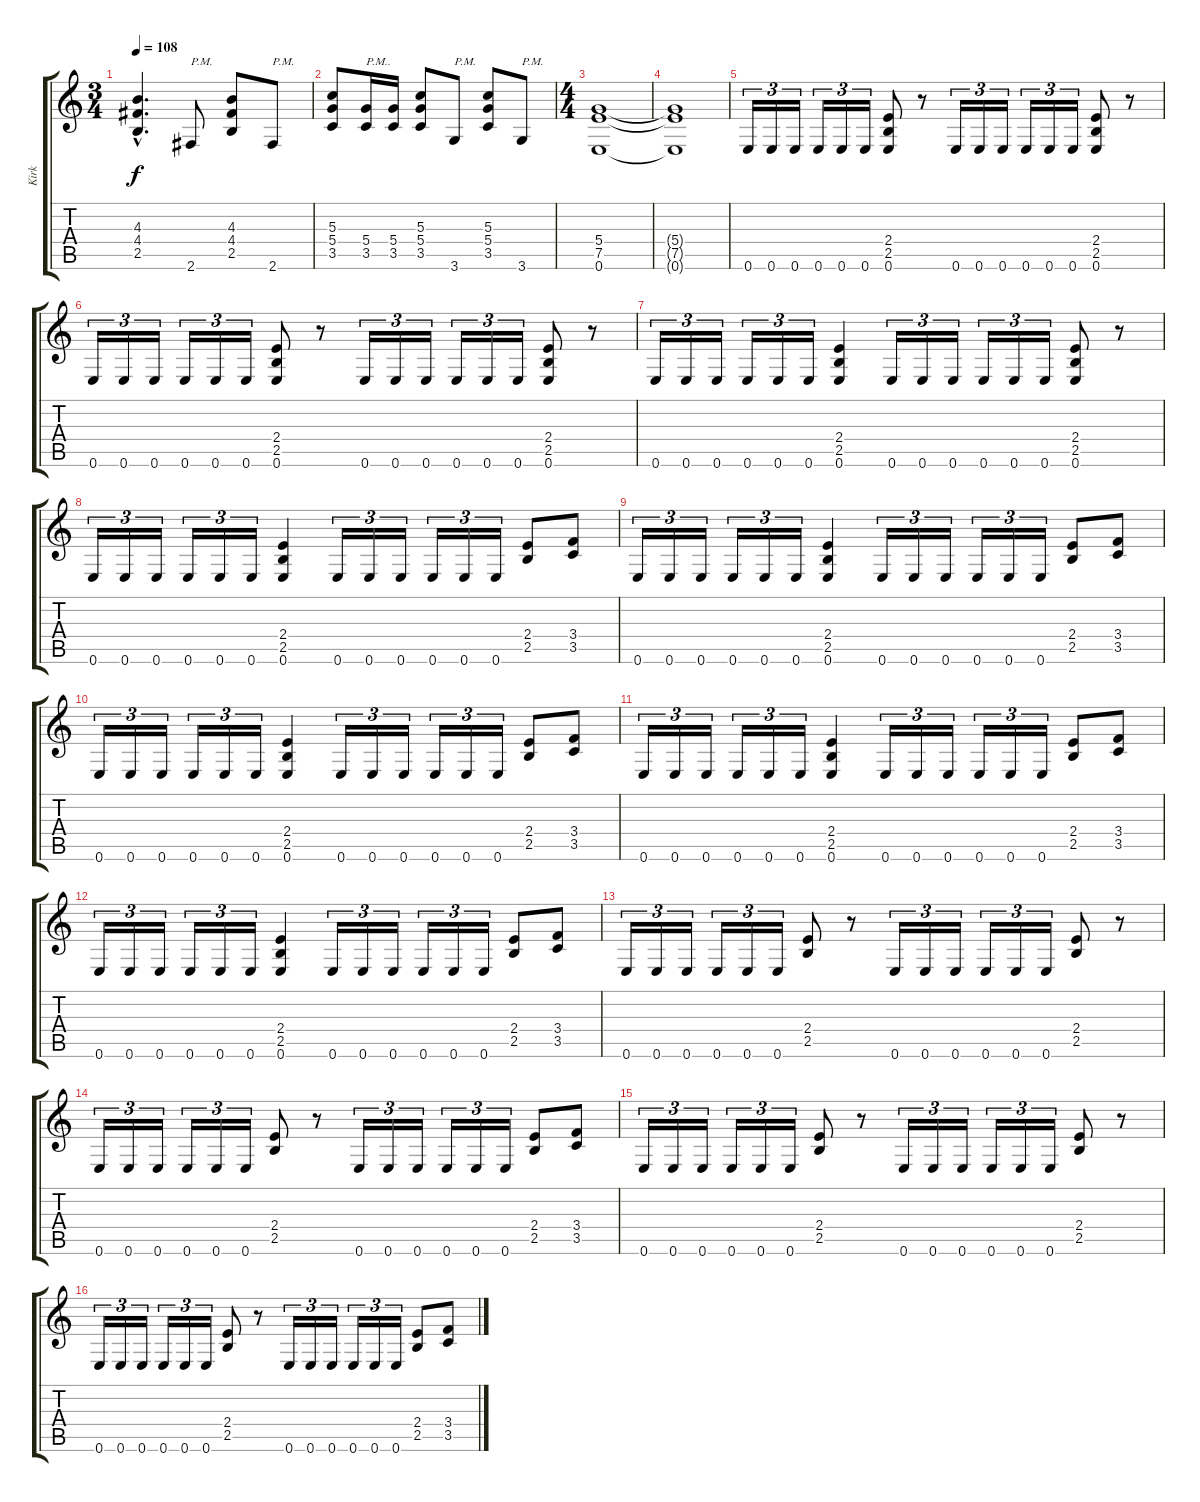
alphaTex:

\track ("Kirk" "Kirk") {instrument electricguitarclean}
\staff {score tabs}
\tuning (E4 B3 G3 D3 A2 E2) {hide}
\ts (3 4)
\tempo 108
\clef g2
\ks c
(4.3{hac} 4.4{hac} 2.5{hac}).4{d dy f} 2.6.8{txt "P.M."} (4.3 4.4 2.5).8 2.6.8{txt "P.M."} |
(5.3 5.4 3.5).8 (5.4 3.5).16{txt "P.M.."} (5.4 3.5).16 (5.3 5.4 3.5).8 3.6.8{txt "P.M."} (5.3 5.4 3.5).8 3.6.8{txt "P.M."} |
\ts (4 4)
(5.4 7.5 0.6).1 |
(5.4{t} 7.5{t} 0.6{t}).1 |
0.6.16{tu (3 2)} 0.6.16{tu (3 2)} 0.6.16{tu (3 2)} 0.6.16{tu (3 2)} 0.6.16{tu (3 2)} 0.6.16{tu (3 2)} (2.4 2.5 0.6).8 r.8 0.6.16{tu (3 2)} 0.6.16{tu (3 2)} 0.6.16{tu (3 2)} 0.6.16{tu (3 2)} 0.6.16{tu (3 2)} 0.6.16{tu (3 2)} (2.4 2.5 0.6).8 r.8 |
0.6.16{tu (3 2)} 0.6.16{tu (3 2)} 0.6.16{tu (3 2)} 0.6.16{tu (3 2)} 0.6.16{tu (3 2)} 0.6.16{tu (3 2)} (2.4 2.5 0.6).8 r.8 0.6.16{tu (3 2)} 0.6.16{tu (3 2)} 0.6.16{tu (3 2)} 0.6.16{tu (3 2)} 0.6.16{tu (3 2)} 0.6.16{tu (3 2)} (2.4 2.5 0.6).8 r.8 |
0.6.16{tu (3 2)} 0.6.16{tu (3 2)} 0.6.16{tu (3 2)} 0.6.16{tu (3 2)} 0.6.16{tu (3 2)} 0.6.16{tu (3 2)} (2.4 2.5 0.6).4 0.6.16{tu (3 2)} 0.6.16{tu (3 2)} 0.6.16{tu (3 2)} 0.6.16{tu (3 2)} 0.6.16{tu (3 2)} 0.6.16{tu (3 2)} (2.4 2.5 0.6).8 r.8 |
0.6.16{tu (3 2)} 0.6.16{tu (3 2)} 0.6.16{tu (3 2)} 0.6.16{tu (3 2)} 0.6.16{tu (3 2)} 0.6.16{tu (3 2)} (2.4 2.5 0.6).4 0.6.16{tu (3 2)} 0.6.16{tu (3 2)} 0.6.16{tu (3 2)} 0.6.16{tu (3 2)} 0.6.16{tu (3 2)} 0.6.16{tu (3 2)} (2.4 2.5).8 (3.4 3.5).8 |
0.6.16{tu (3 2)} 0.6.16{tu (3 2)} 0.6.16{tu (3 2)} 0.6.16{tu (3 2)} 0.6.16{tu (3 2)} 0.6.16{tu (3 2)} (2.4 2.5 0.6).4 0.6.16{tu (3 2)} 0.6.16{tu (3 2)} 0.6.16{tu (3 2)} 0.6.16{tu (3 2)} 0.6.16{tu (3 2)} 0.6.16{tu (3 2)} (2.4 2.5).8 (3.4 3.5).8 |
0.6.16{tu (3 2)} 0.6.16{tu (3 2)} 0.6.16{tu (3 2)} 0.6.16{tu (3 2)} 0.6.16{tu (3 2)} 0.6.16{tu (3 2)} (2.4 2.5 0.6).4 0.6.16{tu (3 2)} 0.6.16{tu (3 2)} 0.6.16{tu (3 2)} 0.6.16{tu (3 2)} 0.6.16{tu (3 2)} 0.6.16{tu (3 2)} (2.4 2.5).8 (3.4 3.5).8 |
0.6.16{tu (3 2)} 0.6.16{tu (3 2)} 0.6.16{tu (3 2)} 0.6.16{tu (3 2)} 0.6.16{tu (3 2)} 0.6.16{tu (3 2)} (2.4 2.5 0.6).4 0.6.16{tu (3 2)} 0.6.16{tu (3 2)} 0.6.16{tu (3 2)} 0.6.16{tu (3 2)} 0.6.16{tu (3 2)} 0.6.16{tu (3 2)} (2.4 2.5).8 (3.4 3.5).8 |
0.6.16{tu (3 2)} 0.6.16{tu (3 2)} 0.6.16{tu (3 2)} 0.6.16{tu (3 2)} 0.6.16{tu (3 2)} 0.6.16{tu (3 2)} (2.4 2.5 0.6).4 0.6.16{tu (3 2)} 0.6.16{tu (3 2)} 0.6.16{tu (3 2)} 0.6.16{tu (3 2)} 0.6.16{tu (3 2)} 0.6.16{tu (3 2)} (2.4 2.5).8 (3.4 3.5).8 |
0.6.16{tu (3 2)} 0.6.16{tu (3 2)} 0.6.16{tu (3 2)} 0.6.16{tu (3 2)} 0.6.16{tu (3 2)} 0.6.16{tu (3 2)} (2.4 2.5).8 r.8 0.6.16{tu (3 2)} 0.6.16{tu (3 2)} 0.6.16{tu (3 2)} 0.6.16{tu (3 2)} 0.6.16{tu (3 2)} 0.6.16{tu (3 2)} (2.4 2.5).8 r.8 |
0.6.16{tu (3 2)} 0.6.16{tu (3 2)} 0.6.16{tu (3 2)} 0.6.16{tu (3 2)} 0.6.16{tu (3 2)} 0.6.16{tu (3 2)} (2.4 2.5).8 r.8 0.6.16{tu (3 2)} 0.6.16{tu (3 2)} 0.6.16{tu (3 2)} 0.6.16{tu (3 2)} 0.6.16{tu (3 2)} 0.6.16{tu (3 2)} (2.4 2.5).8 (3.4 3.5).8 |
0.6.16{tu (3 2)} 0.6.16{tu (3 2)} 0.6.16{tu (3 2)} 0.6.16{tu (3 2)} 0.6.16{tu (3 2)} 0.6.16{tu (3 2)} (2.4 2.5).8 r.8 0.6.16{tu (3 2)} 0.6.16{tu (3 2)} 0.6.16{tu (3 2)} 0.6.16{tu (3 2)} 0.6.16{tu (3 2)} 0.6.16{tu (3 2)} (2.4 2.5).8 r.8 |
0.6.16{tu (3 2)} 0.6.16{tu (3 2)} 0.6.16{tu (3 2)} 0.6.16{tu (3 2)} 0.6.16{tu (3 2)} 0.6.16{tu (3 2)} (2.4 2.5).8 r.8 0.6.16{tu (3 2)} 0.6.16{tu (3 2)} 0.6.16{tu (3 2)} 0.6.16{tu (3 2)} 0.6.16{tu (3 2)} 0.6.16{tu (3 2)} (2.4 2.5).8 (3.4 3.5).8
